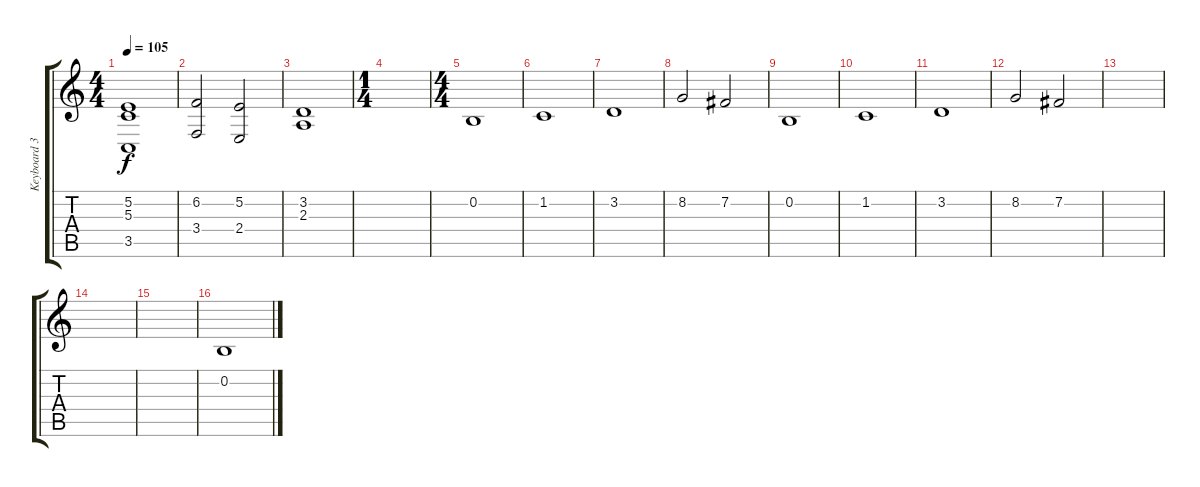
\track ("Keyboard 3" "Keyboard 3") {instrument choiraahs}
\staff {score tabs}
\tuning (E4 B3 G3 D3 A2 E2) {hide}
\ts (4 4)
\tempo 105
\clef g2
\ks c
(5.2 5.3 3.5).1{dy f} |
(6.2 3.4).2 (5.2 2.4).2 |
(3.2 2.3).1 |
\ts (1 4)
|
\ts (4 4)
0.2.1{volume 13} |
1.2.1 |
3.2.1 |
8.2.2 7.2.2 |
0.2.1 |
1.2.1 |
3.2.1 |
8.2.2 7.2.2 |
|
|
|
0.2.1
